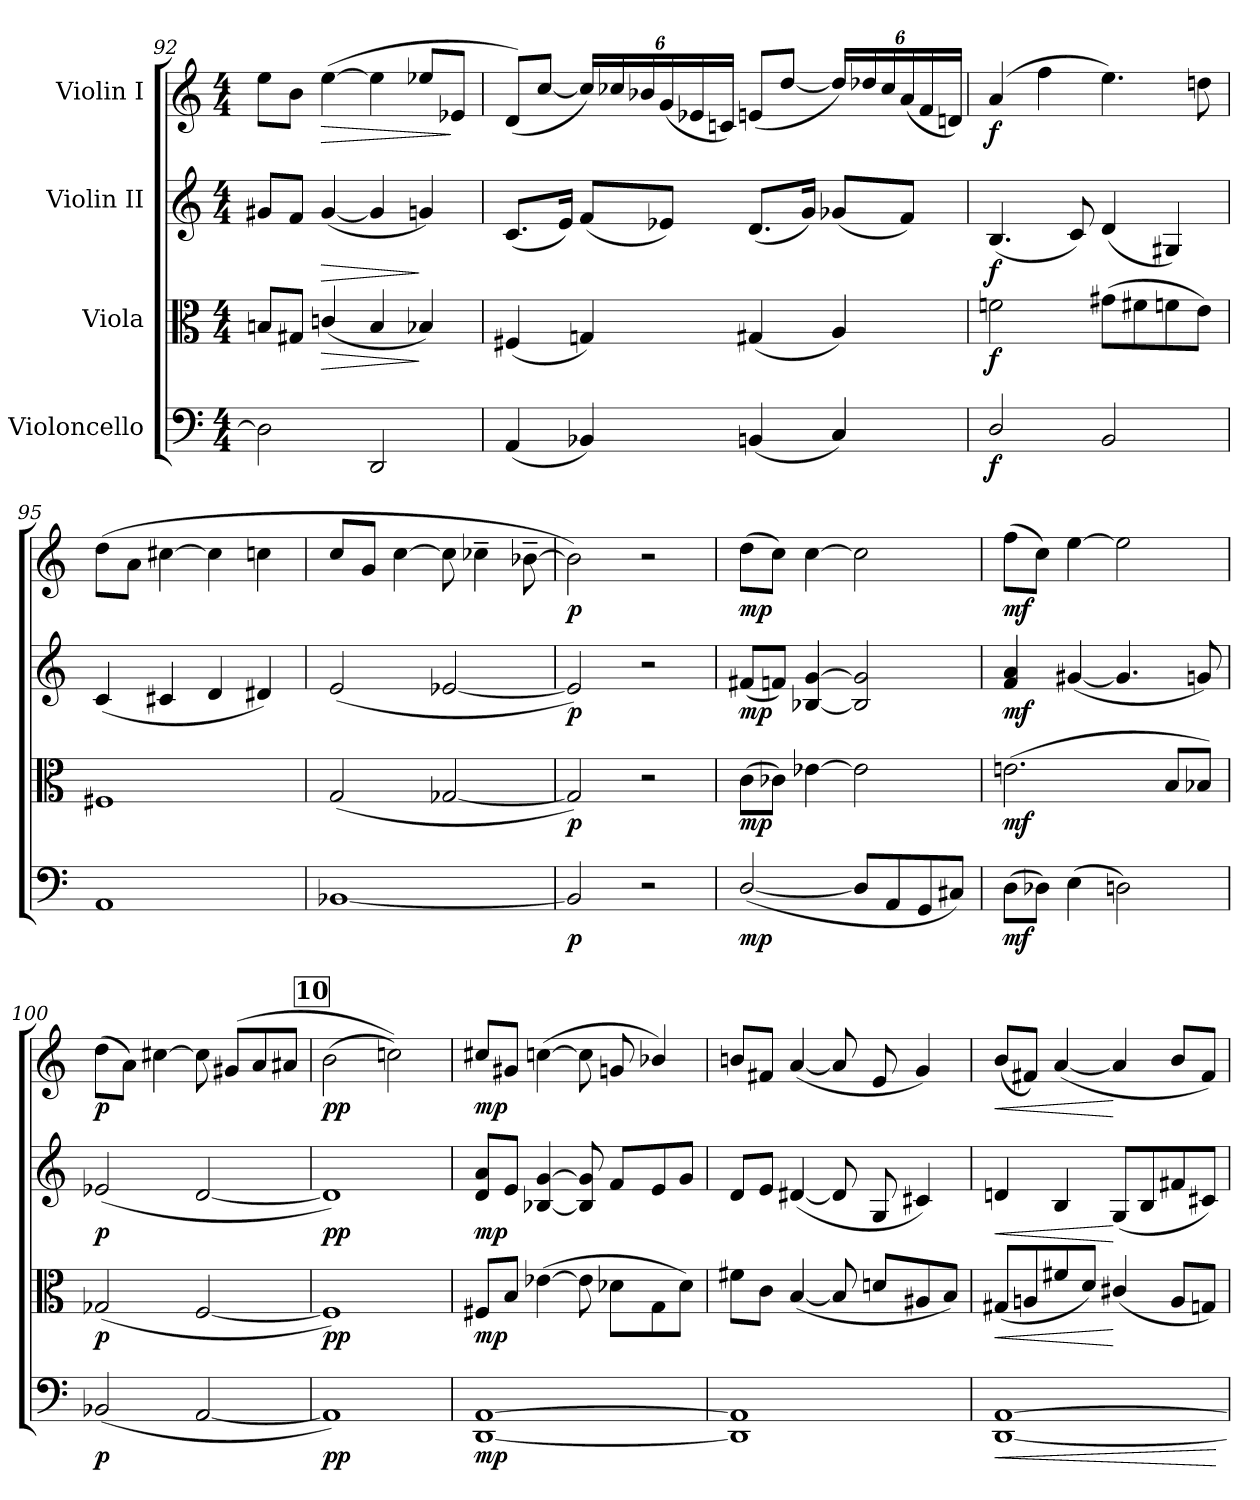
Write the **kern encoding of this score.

**kern	**dynam	**kern	**dynam	**kern	**dynam	**kern	**dynam
*part4	*part4	*part3	*part3	*part2	*part2	*part1	*part1
*staff4	*staff4	*staff3	*staff3	*staff2	*staff2	*staff1	*staff1
*I"Violoncello	*	*I"Viola	*	*I"Violin II	*	*I"Violin I	*
*clefF4	*	*clefC3	*	*clefG2	*	*clefG2	*
*k[]	*	*k[]	*	*k[]	*	*k[]	*
*M4/4	*	*M4/4	*	*M4/4	*	*M4/4	*
=92	=92	=92	=92	=92	=92	=92	=92
2D\]	.	8Bni/L	.	8g#X/L	.	8ee\L	.
.	.	8G#X/J	.	8f/J	.	8b\J	.
!	!	!	!LO:HP:b	!	!LO:HP:b	!	!LO:HP:b
.	.	(<4cni/	>	(<[4g#/	>	(>[4ee\	>
2DD/	.	4B/	.	4g#/]	.	4ee\]	.
.	.	4B-X/)	]	4gn/)	]	8ee-X/L	.
.	.	.	.	.	.	8e-X/J	]
!!LO:LB:g=z
=93	=93	=93	=93	=93	=93	=93	=93
(<4AA/	.	(<4F#X/	.	(<8.c/L	.	(<8d/L)	.
.	.	.	.	.	.	[8cc/J	.
.	.	.	.	16e/Jk)	.	.	.
*	*	*	*	*	*	*Xbrackettup	*
4BB-X/)	.	4Gni/)	.	(<8f/L	.	24cc/LL])	.
.	.	.	.	.	.	24cc-X/	.
.	.	.	.	.	.	24b-X/	.
.	.	.	.	8e-X/J)	.	(<24g/	.
.	.	.	.	.	.	24e-X/	.
.	.	.	.	.	.	24cni/JJ)	.
(<4BBn/	.	(<4G#X/	.	(<8.d/L	.	(<8en/L	.
.	.	.	.	.	.	[8dd/J	.
.	.	.	.	16g/Jk)	.	.	.
4C/)	.	4A/)	.	(<8g-X/L	.	24dd/LL])	.
.	.	.	.	.	.	24dd-X/	.
.	.	.	.	.	.	24cc-i/	.
.	.	.	.	8f/J)	.	(<24a/	.
.	.	.	.	.	.	24f/	.
.	.	.	.	.	.	24dni/JJ)	.
=94	=94	=94	=94	=94	=94	=94	=94
!	!LO:DY:b	!	!LO:DY:b	!	!LO:DY:b	!	!LO:DY:b
2D/	f	2fni\	f	(<4.B/	f	(>4a/	f
.	.	.	.	.	.	4ff\	.
.	.	.	.	8c/)	.	.	.
2BB/	.	(>8g#X\L	.	(<4d/	.	4.ee\)	.
.	.	8f#X\	.	.	.	.	.
.	.	8fn\	.	4G#X/)	.	.	.
.	.	8e\J)	.	.	.	8ddni\	.
=95	=95	=95	=95	=95	=95	=95	=95
1AA	.	1F#X	.	(<4c/	.	(>8dd\L	.
.	.	.	.	.	.	8a\J	.
.	.	.	.	4c#X/	.	[4cc#X\	.
.	.	.	.	4d/	.	4cc#\]	.
.	.	.	.	4d#X/)	.	4ccn\	.
!!LO:PB:g=z
=96	=96	=96	=96	=96	=96	=96	=96
[1BB-X	.	(<2G/	.	(<2e/	.	8cc/L	.
.	.	.	.	.	.	8g/J	.
.	.	.	.	.	.	[4cc\	.
.	.	[2G-X/	.	[2e-X/	.	8cc\]	.
.	.	.	.	.	.	4cc-X~\	.
.	.	.	.	.	.	[8b-X~\	.
=97	=97	=97	=97	=97	=97	=97	=97
!	!LO:DY:b	!	!LO:DY:b	!	!LO:DY:b	!	!LO:DY:b
2BB-/]	p	2G-/])	p	2e-/])	p	2b-\])	p
2r	.	2r	.	2r	.	2r	.
=98	=98	=98	=98	=98	=98	=98	=98
!	!LO:DY:b	!	!LO:DY:b	!	!LO:DY:b	!	!LO:DY:b
(<[2D/	mp	(>8c\L	mp	(<8f#X/L	mp	(>8dd\L	mp
.	.	8c-X\J)	.	8fn/J)	.	8cc\J)	.
.	.	[4e-X\	.	[4B-X/ [4g/	.	[4cc\	.
8D/L]	.	2e-\]	.	2B-/] 2g/]	.	2cc\]	.
8AA/	.	.	.	.	.	.	.
8GG/	.	.	.	.	.	.	.
8C#X/J)	.	.	.	.	.	.	.
=99	=99	=99	=99	=99	=99	=99	=99
!	!LO:DY:b	!	!LO:DY:b	!	!LO:DY:b	!	!LO:DY:b
(>8D\L	mf	(>2.eni\	mf	4f/ 4a/	mf	(>8ff\L	mf
8D-X\J)	.	.	.	.	.	8cc\J)	.
(>4E\	.	.	.	(<[4g#X/	.	[4ee\	.
2Dn\)	.	.	.	4.g#/]	.	2ee\]	.
.	.	8B/L	.	.	.	.	.
.	.	8B-X/J)	.	8gn/)	.	.	.
=100	=100	=100	=100	=100	=100	=100	=100
!	!LO:DY:b	!	!LO:DY:b	!	!LO:DY:b	!	!LO:DY:b
(<2BB-X/	p	(<2G-X/	p	(<2e-X/	p	(>8dd\L	p
.	.	.	.	.	.	8a\J)	.
.	.	.	.	.	.	[4cc#X\	.
[2AA/	.	[2F/	.	[2d/	.	8cc#\]	.
.	.	.	.	.	.	(<8g#X/L	.
.	.	.	.	.	.	8a/	.
.	.	.	.	.	.	8a#X/J	.
!!LO:LB:g=z
!!LO:REH:place=s1:a:fs=14:t=10
=101	=101	=101	=101	=101	=101	=101	=101
!	!LO:DY:b	!	!LO:DY:b	!	!LO:DY:b	!	!LO:DY:b
1AA])	pp	1F])	pp	1d])	pp	(>2b\	pp
.	.	.	.	.	.	2ccni\))	.
=102	=102	=102	=102	=102	=102	=102	=102
!	!LO:DY:b	!	!LO:DY:b	!	!LO:DY:b	!	!LO:DY:b
[1DD [1AA	mp	8F#X/L	mp	8d/ 8a/L	mp	8cc#X/L	mp
.	.	8B/J	.	8e/J	.	8g#X/J	.
.	.	(>[4e-X\	.	[4B-X/ [4g/	.	(>[4ccn\	.
.	.	8e-\]	.	8B-/] 8g/]	.	8cc\]	.
.	.	8d-X\L	.	8f/L	.	8gn/	.
.	.	8G\	.	8e/	.	4b-X/)	.
.	.	8d-\J)	.	8g/J	.	.	.
=103	=103	=103	=103	=103	=103	=103	=103
1DD] 1AA]	.	8f#X\L	.	8d/L	.	8bni/L	.
.	.	8c\J	.	8e/J	.	8f#X/J	.
.	.	(<[4B/	.	(<[4d#X/	.	(<[4a/	.
.	.	8B/]	.	8d#/]	.	8a/]	.
.	.	8dni/L	.	8G/	.	8e/	.
.	.	8A#X/	.	4c#X/)	.	4g/)	.
.	.	8B/J)	.	.	.	.	.
=104	=104	=104	=104	=104	=104	=104	=104
!	!LO:HP:b	!	!LO:HP:b	!	!LO:HP:b	!	!LO:HP:b
[1DD [1AA	<	(<8G#X/L	<	4dni/	<	(<8b/L	<
.	.	8Ani/	.	.	.	8f#X/J)	.
.	.	8f#X/	.	4B/	.	(<[4a/	.
.	.	8d/J)	.	.	.	.	.
.	.	(<4c#X/	[	(<8G/L	[	4a/]	[
.	.	.	.	8B/	.	.	.
.	.	8A/L	.	8f#X/	.	8b/L	.
.	.	8Gn/J)	.	8c#X/J)	.	8f#/J)	.
.	[	.	.	.	.	.	.
=	=	=	=	=	=	=	=
*-	*-	*-	*-	*-	*-	*-	*-
